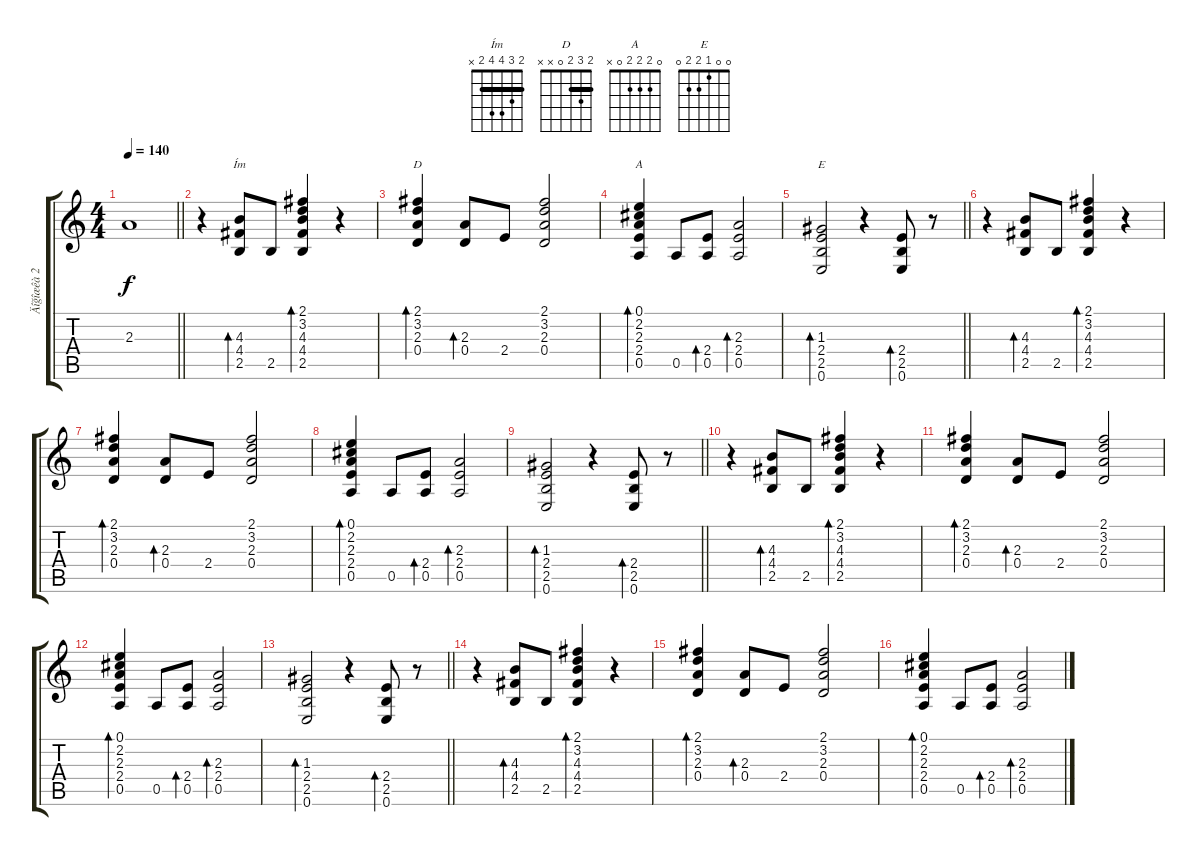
\track ("Äîğîæêà 2" "Äîğîæêà 2") {instrument acousticguitarsteel}
\staff {score tabs}
\tuning (E4 B3 G3 D3 A2 E2) {hide}
\chord ("Ím" 2 3 4 4 2 x) {barre 2}
\chord ("D" 2 3 2 0 x x) {barre 2}
\chord ("A" 0 2 2 2 0 x)
\chord ("E" 0 0 1 2 2 0)
\ts (4 4)
\tempo 140
\clef g2
\barLineRight lightlight
\ks c
2.3.1{dy f} |
r.4 (4.3 4.4 2.5).8{bd 240 ch "Ím"} 2.5.8 (2.1 3.2 4.3 4.4 2.5).4{bd 60} r.4 |
(2.1 3.2 2.3 0.4).4{bd 60 ch "D"} (2.3 0.4).8{bd 60} 2.4.8 (2.1 3.2 2.3 0.4).2 |
(0.1 2.2 2.3 2.4 0.5).4{bd 60 ch "A"} 0.5.8 (2.4 0.5).8{bd 60} (2.3 2.4 0.5).2{bd 60} |
\barLineRight lightlight
(1.3 2.4 2.5 0.6).2{bd 60 ch "E"} r.4 (2.4 2.5 0.6).8{bd 60} r.8 |
r.4 (4.3 4.4 2.5).8{bd 240} 2.5.8 (2.1 3.2 4.3 4.4 2.5).4{bd 60} r.4 |
(2.1 3.2 2.3 0.4).4{bd 60} (2.3 0.4).8{bd 60} 2.4.8 (2.1 3.2 2.3 0.4).2 |
(0.1 2.2 2.3 2.4 0.5).4{bd 60} 0.5.8 (2.4 0.5).8{bd 60} (2.3 2.4 0.5).2{bd 60} |
\barLineRight lightlight
(1.3 2.4 2.5 0.6).2{bd 60} r.4 (2.4 2.5 0.6).8{bd 60} r.8 |
r.4 (4.3 4.4 2.5).8{bd 240} 2.5.8 (2.1 3.2 4.3 4.4 2.5).4{bd 60} r.4 |
(2.1 3.2 2.3 0.4).4{bd 60} (2.3 0.4).8{bd 60} 2.4.8 (2.1 3.2 2.3 0.4).2 |
(0.1 2.2 2.3 2.4 0.5).4{bd 60} 0.5.8 (2.4 0.5).8{bd 60} (2.3 2.4 0.5).2{bd 60} |
\barLineRight lightlight
(1.3 2.4 2.5 0.6).2{bd 60} r.4 (2.4 2.5 0.6).8{bd 60} r.8 |
r.4 (4.3 4.4 2.5).8{bd 240} 2.5.8 (2.1 3.2 4.3 4.4 2.5).4{bd 60} r.4 |
(2.1 3.2 2.3 0.4).4{bd 60} (2.3 0.4).8{bd 60} 2.4.8 (2.1 3.2 2.3 0.4).2 |
(0.1 2.2 2.3 2.4 0.5).4{bd 60} 0.5.8 (2.4 0.5).8{bd 60} (2.3 2.4 0.5).2{bd 60}
